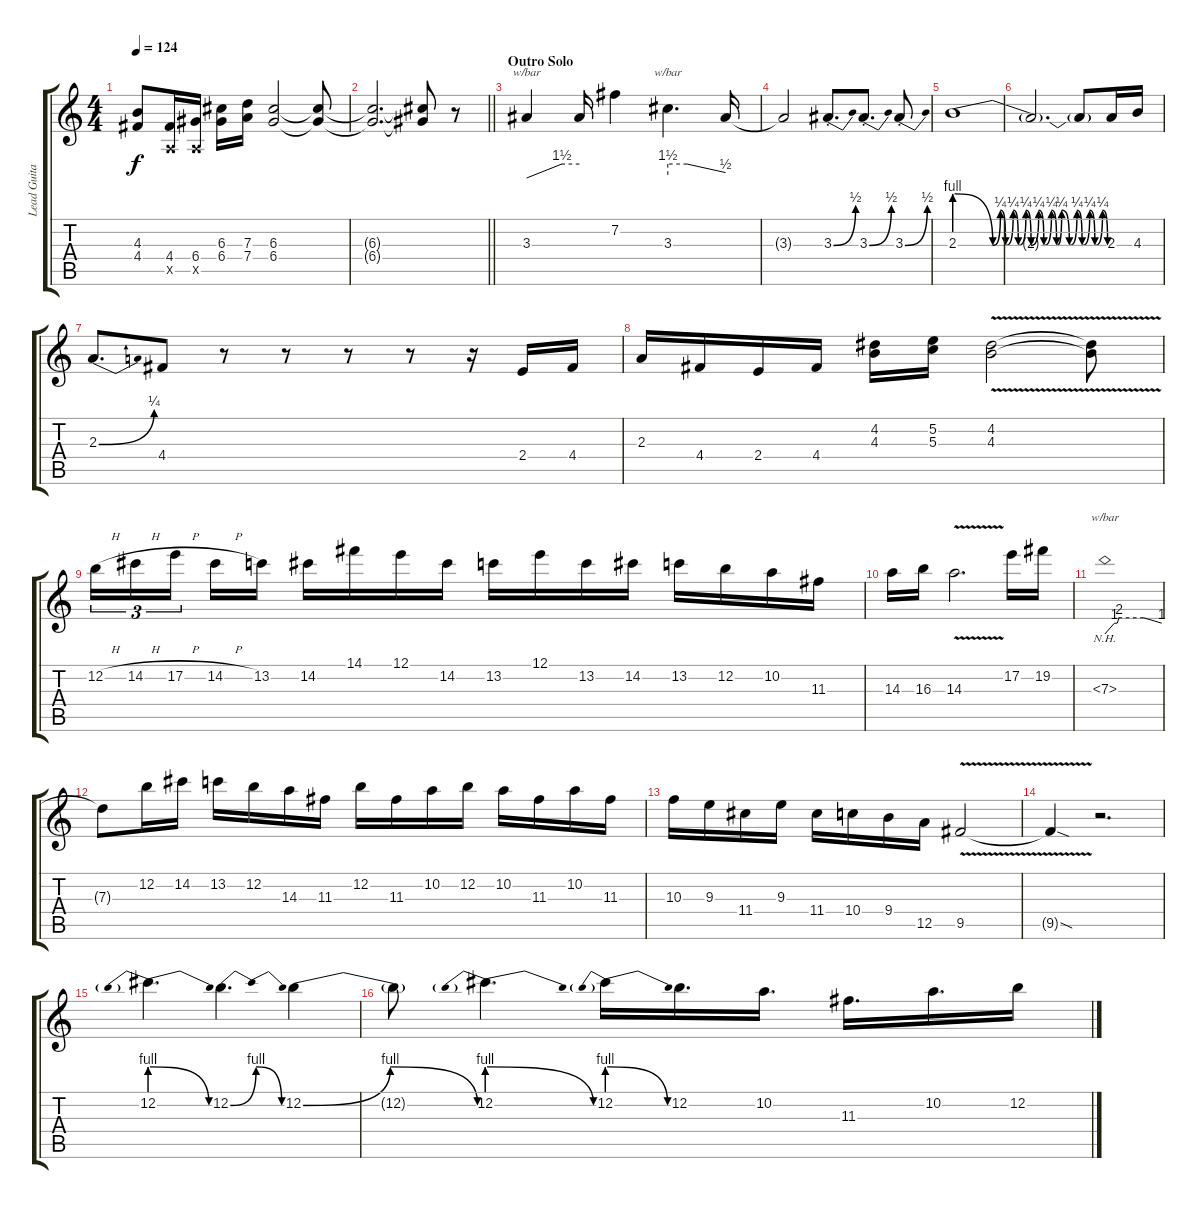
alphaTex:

\track ("Lead Guitar [Chris Broderick]" "Lead Guita") {instrument distortionguitar}
\staff {score tabs}
\tuning (E4 B3 G3 D3 A2 E2) {hide}
\ts (4 4)
\tempo 124
\clef g2
\ks c
(4.3 4.4).8{dy f} (4.4 0.5{x}).16 (6.4 0.5{x}).16 (6.3 6.4).16 (7.3 7.4).16 (6.3 6.4).2 (6.3{t} 6.4{t}).8 |
\barLineRight lightlight
(6.3{t} 6.4{t}).2{d} (6.3{t} 6.4{t}).8 r.8 |
\section ("" "Outro Solo")
3.3.4{tbe (custom default 0 0 40 6 60 6)} 3.3{t}.16 7.2.4 3.3.4{d tbe (custom default 0 6 20 6 60 2)} 3.3{t}.16 |
3.3{t}.2 3.3{be (bend 0 0 60 2) st}.8{d} 3.3{be (bend 0 0 60 2) st}.8{d} 3.3{be (bend 0 0 60 2) st}.8 |
2.3{be (custom 0 4 15 0 18 1 20 0 23 1 25 0 28 1 30 0 33 1 35 0 38 1 40 0 42 1 45 0 48 1 50 0 53 1 55 0 58 1 60 0)}.1 |
2.3{t}.2{d} 2.3{t}.8 2.3.16 4.3.16 |
2.3{be (bend 0 0 60 1)}.8{d} 4.4.8 r.8 r.8 r.8 r.8 r.16 2.4.16 4.4.16 |
2.3.16 4.4.16 2.4.16 4.4.16 (4.2 4.3).16 (5.2 5.3).16 (4.2{v} 4.3{v}).2 (4.2{t} 4.3{t}).8 |
12.2{h}.16{tu (3 2)} 14.2{h}.16{tu (3 2)} 17.2{h}.16{tu (3 2) beam splitsecondary} 14.2{h}.16 13.2.16 14.2.16 14.1.16 12.1.16 14.2.16 13.2.16 12.1.16 13.2.16 14.2.16 13.2.16 12.2.16 10.2.16 11.3.16 |
14.3.16 16.3.16 14.3{v}.2{d} 17.2.16 19.2.16 |
7.3{nh}.1{tbe (custom default 0 0 10 4 13 4 15 8 41 8 60 4)} |
7.3{t}.8 12.2.16 14.2.16 13.2.16 12.2.16 14.3.16 11.3.16 12.2.16 11.3.16 10.2.16 12.2.16 10.2.16 11.3.16 10.2.16 11.3.16 |
10.3.16 9.3.16 11.4.16 9.3.16 11.4.16 10.4.16 9.4.16 12.5.16 9.5{v}.2 |
9.5{sod t}.4 r.2{d} |
12.2{be (prebendrelease 0 4 60 0)}.4{d} 12.2{be (bendrelease 0 0 10 4 10 4 60 0)}.4{d} 12.2{be (bendrelease 0 0 10 4 10 4 60 0)}.4 |
12.2{t}.8 12.2{be (prebendrelease 0 4 60 0)}.4{d volume 5} 12.2{be (prebendrelease 0 4 60 0)}.16 12.2.16{d} 10.2.16{d} 11.3.16{d} 10.2.16{d} 12.2.16
